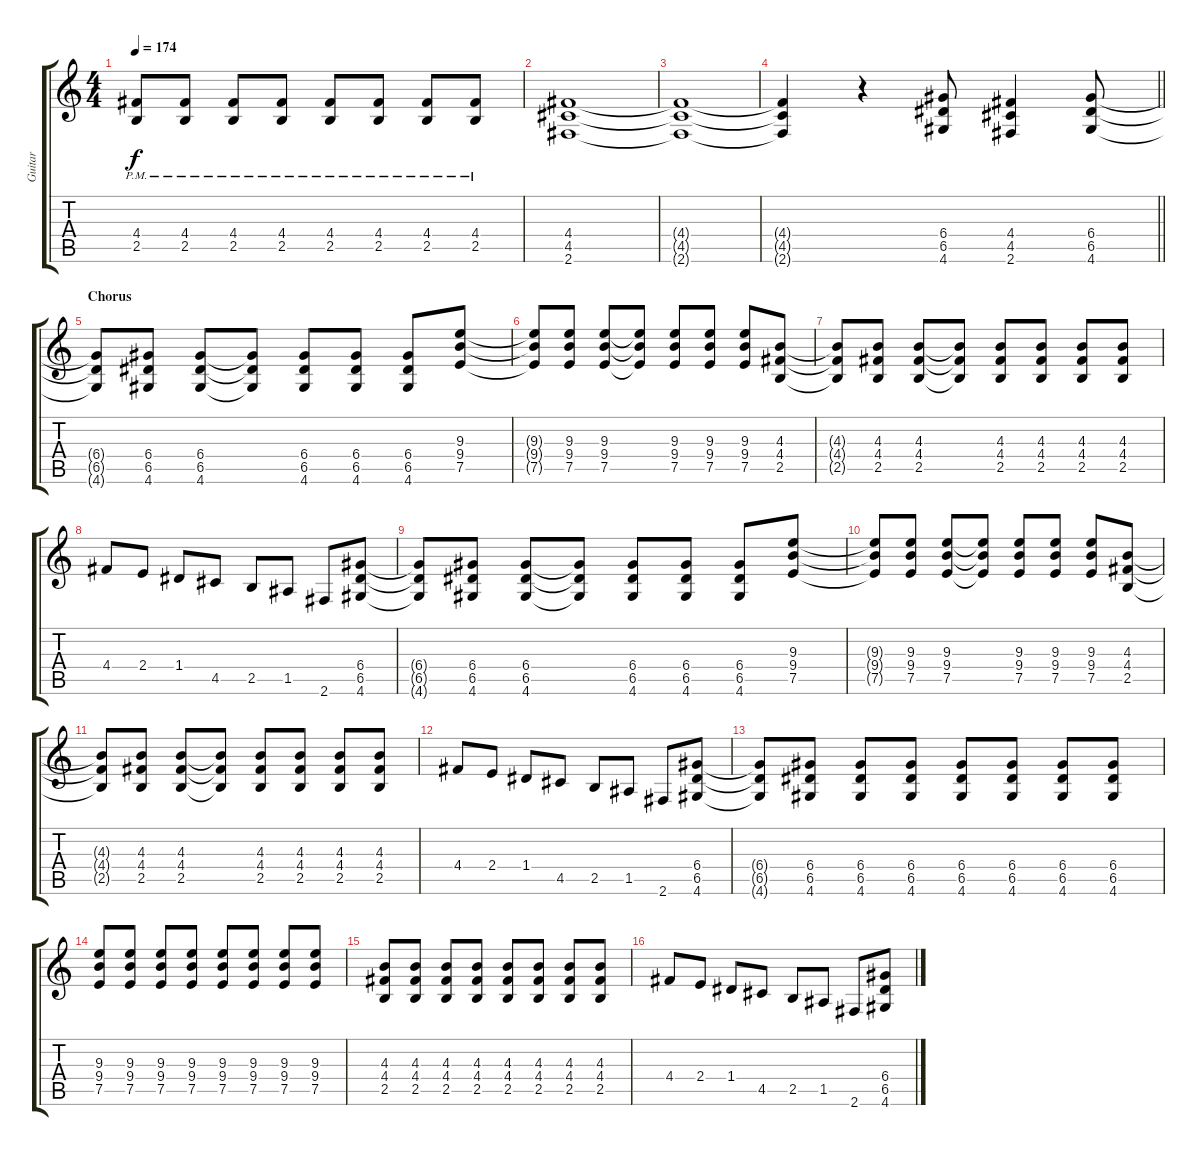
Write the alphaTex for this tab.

\track ("Guitar" "Guitar") {instrument distortionguitar}
\staff {score tabs}
\tuning (E4 B3 G3 D3 A2 E2) {hide}
\ts (4 4)
\tempo 174
\clef g2
\ks c
(4.4{pm} 2.5{pm}).8{dy f} (4.4{pm} 2.5{pm}).8 (4.4{pm} 2.5{pm}).8 (4.4{pm} 2.5{pm}).8 (4.4{pm} 2.5{pm}).8 (4.4{pm} 2.5{pm}).8 (4.4{pm} 2.5{pm}).8 (4.4{pm} 2.5{pm}).8 |
(4.4 4.5 2.6).1 |
(4.4{t} 4.5{t} 2.6{t}).1 |
\barLineRight lightlight
(4.4{t} 4.5{t} 2.6{t}).4 r.4 (6.4 6.5 4.6).8 (4.4 4.5 2.6).4 (6.4 6.5 4.6).8 |
\section ("" "Chorus")
(6.4{t} 6.5{t} 4.6{t}).8 (6.4 6.5 4.6).8 (6.4 6.5 4.6).8 (6.4{t} 6.5{t} 4.6{t}).8 (6.4 6.5 4.6).8 (6.4 6.5 4.6).8 (6.4 6.5 4.6).8 (9.3 9.4 7.5).8 |
(9.3{t} 9.4{t} 7.5{t}).8 (9.3 9.4 7.5).8 (9.3 9.4 7.5).8 (9.3{t} 9.4{t} 7.5{t}).8 (9.3 9.4 7.5).8 (9.3 9.4 7.5).8 (9.3 9.4 7.5).8 (4.3 4.4 2.5).8 |
(4.3{t} 4.4{t} 2.5{t}).8 (4.3 4.4 2.5).8 (4.3 4.4 2.5).8 (4.3{t} 4.4{t} 2.5{t}).8 (4.3 4.4 2.5).8 (4.3 4.4 2.5).8 (4.3 4.4 2.5).8 (4.3 4.4 2.5).8 |
4.4.8 2.4.8 1.4.8 4.5.8 2.5.8 1.5.8 2.6.8 (6.4 6.5 4.6).8 |
(6.4{t} 6.5{t} 4.6{t}).8 (6.4 6.5 4.6).8 (6.4 6.5 4.6).8 (6.4{t} 6.5{t} 4.6{t}).8 (6.4 6.5 4.6).8 (6.4 6.5 4.6).8 (6.4 6.5 4.6).8 (9.3 9.4 7.5).8 |
(9.3{t} 9.4{t} 7.5{t}).8 (9.3 9.4 7.5).8 (9.3 9.4 7.5).8 (9.3{t} 9.4{t} 7.5{t}).8 (9.3 9.4 7.5).8 (9.3 9.4 7.5).8 (9.3 9.4 7.5).8 (4.3 4.4 2.5).8 |
(4.3{t} 4.4{t} 2.5{t}).8 (4.3 4.4 2.5).8 (4.3 4.4 2.5).8 (4.3{t} 4.4{t} 2.5{t}).8 (4.3 4.4 2.5).8 (4.3 4.4 2.5).8 (4.3 4.4 2.5).8 (4.3 4.4 2.5).8 |
4.4.8 2.4.8 1.4.8 4.5.8 2.5.8 1.5.8 2.6.8 (6.4 6.5 4.6).8 |
(6.4{t} 6.5{t} 4.6{t}).8 (6.4 6.5 4.6).8 (6.4 6.5 4.6).8 (6.4 6.5 4.6).8 (6.4 6.5 4.6).8 (6.4 6.5 4.6).8 (6.4 6.5 4.6).8 (6.4 6.5 4.6).8 |
(9.3 9.4 7.5).8 (9.3 9.4 7.5).8 (9.3 9.4 7.5).8 (9.3 9.4 7.5).8 (9.3 9.4 7.5).8 (9.3 9.4 7.5).8 (9.3 9.4 7.5).8 (9.3 9.4 7.5).8 |
(4.3 4.4 2.5).8 (4.3 4.4 2.5).8 (4.3 4.4 2.5).8 (4.3 4.4 2.5).8 (4.3 4.4 2.5).8 (4.3 4.4 2.5).8 (4.3 4.4 2.5).8 (4.3 4.4 2.5).8 |
4.4.8 2.4.8 1.4.8 4.5.8 2.5.8 1.5.8 2.6.8 (6.4 6.5 4.6).8
